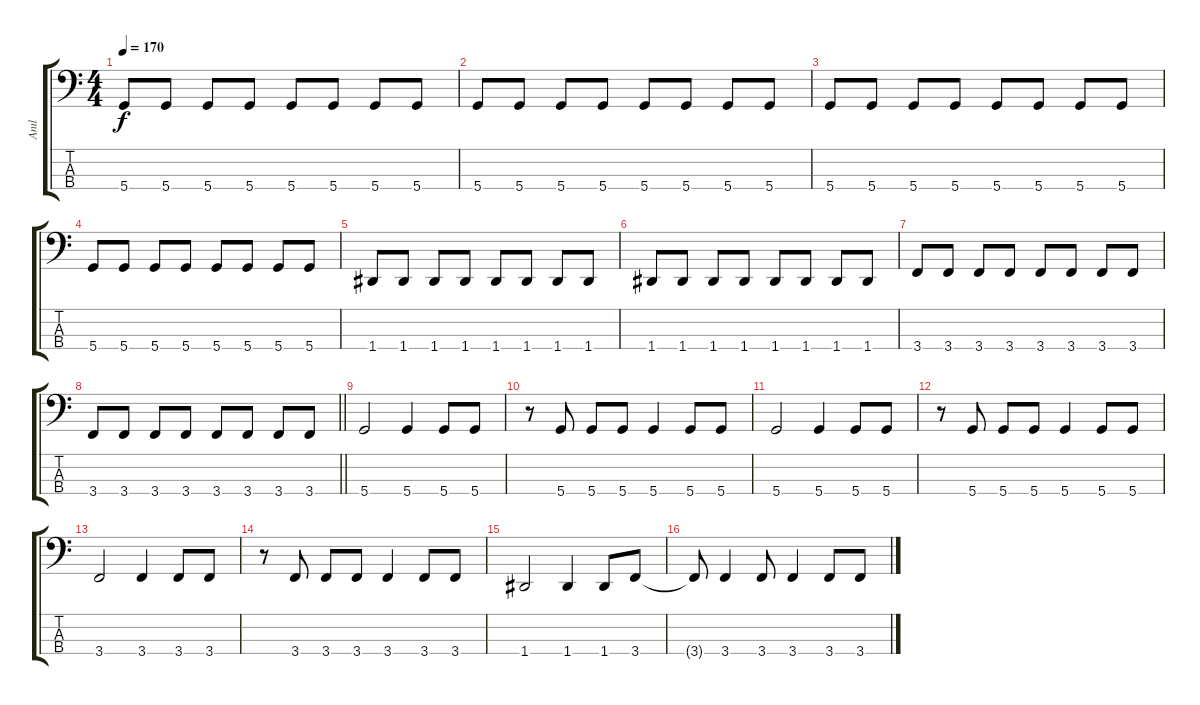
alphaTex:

\track ("Anıl" "Anıl") {instrument electricbassfinger}
\staff {score tabs}
\tuning (F2 C2 G1 D1) {hide}
\ts (4 4)
\tempo 170
\clef f4
\ks c
5.4.8{dy f} 5.4.8 5.4.8 5.4.8 5.4.8 5.4.8 5.4.8 5.4.8 |
5.4.8 5.4.8 5.4.8 5.4.8 5.4.8 5.4.8 5.4.8 5.4.8 |
5.4.8 5.4.8 5.4.8 5.4.8 5.4.8 5.4.8 5.4.8 5.4.8 |
5.4.8 5.4.8 5.4.8 5.4.8 5.4.8 5.4.8 5.4.8 5.4.8 |
1.4.8 1.4.8 1.4.8 1.4.8 1.4.8 1.4.8 1.4.8 1.4.8 |
1.4.8 1.4.8 1.4.8 1.4.8 1.4.8 1.4.8 1.4.8 1.4.8 |
3.4.8 3.4.8 3.4.8 3.4.8 3.4.8 3.4.8 3.4.8 3.4.8 |
\barLineRight lightlight
3.4.8 3.4.8 3.4.8 3.4.8 3.4.8 3.4.8 3.4.8 3.4.8 |
\section ("" "")
5.4.2 5.4.4 5.4.8 5.4.8 |
r.8 5.4.8 5.4.8 5.4.8 5.4.4 5.4.8 5.4.8 |
5.4.2 5.4.4 5.4.8 5.4.8 |
r.8 5.4.8 5.4.8 5.4.8 5.4.4 5.4.8 5.4.8 |
3.4.2 3.4.4 3.4.8 3.4.8 |
r.8 3.4.8 3.4.8 3.4.8 3.4.4 3.4.8 3.4.8 |
1.4.2 1.4.4 1.4.8 3.4.8 |
3.4{t}.8 3.4.4 3.4.8 3.4.4 3.4.8 3.4.8
